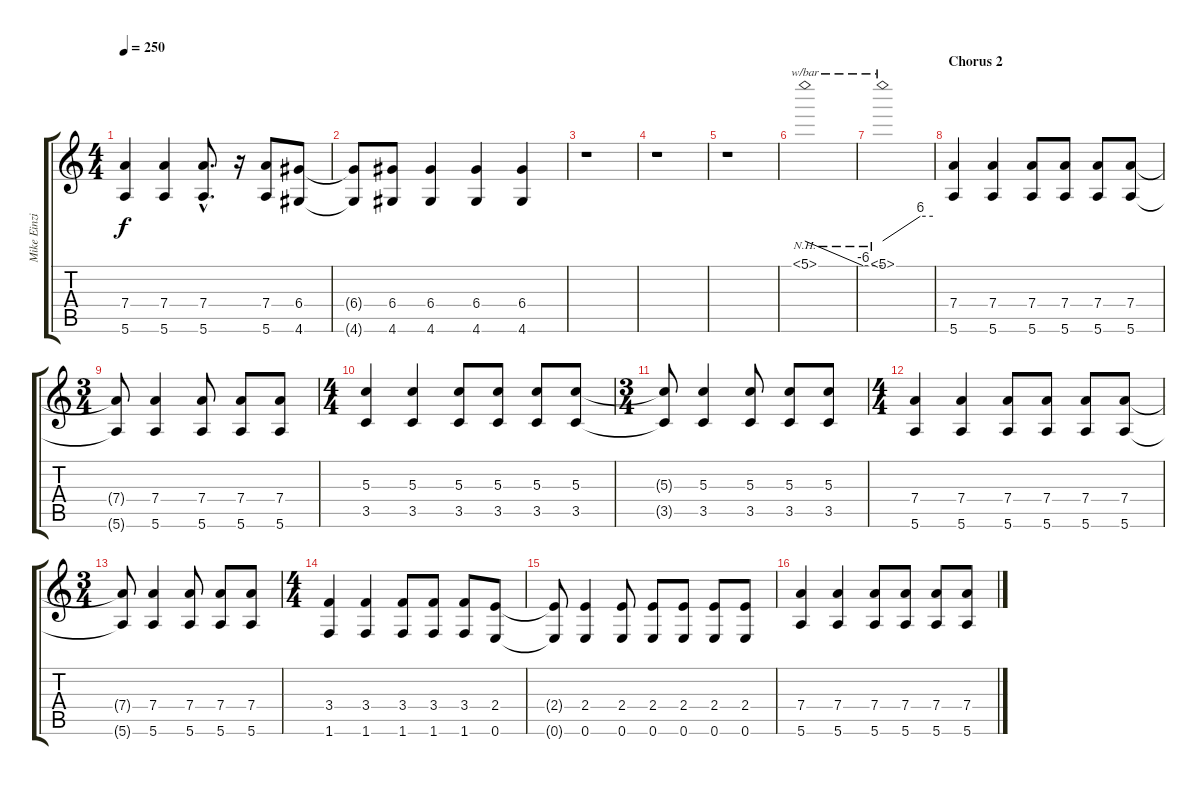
\track ("Mike Einzinger" "Mike Einzi") {instrument overdrivenguitar}
\staff {score tabs}
\tuning (E4 B3 G3 D3 A2 E2) {hide}
\ts (4 4)
\tempo 250
\clef g2
\ks c
(7.4 5.6).4{dy f} (7.4 5.6).4 (7.4{hac} 5.6{hac}).8{d} r.16 (7.4 5.6).8 (6.4 4.6).8 |
(6.4{t} 4.6{t}).8 (6.4 4.6).8 (6.4 4.6).4 (6.4 4.6).4 (6.4 4.6).4 |
r.1 |
r.1 |
r.1 |
5.1{nh}.1{tbe (custom default 0 0 45 -24 60 -24)} |
5.1{nh}.1{tbe (custom default 0 0 45 24 60 24)} |
\section ("" "Chorus 2")
(7.4 5.6).4{volume 13 instrument overdrivenguitar} (7.4 5.6).4 (7.4 5.6).8 (7.4 5.6).8 (7.4 5.6).8 (7.4 5.6).8 |
\ts (3 4)
(7.4{t} 5.6{t}).8 (7.4 5.6).4 (7.4 5.6).8 (7.4 5.6).8 (7.4 5.6).8 |
\ts (4 4)
(5.3 3.5).4 (5.3 3.5).4 (5.3 3.5).8 (5.3 3.5).8 (5.3 3.5).8 (5.3 3.5).8 |
\ts (3 4)
(5.3{t} 3.5{t}).8 (5.3 3.5).4 (5.3 3.5).8 (5.3 3.5).8 (5.3 3.5).8 |
\ts (4 4)
(7.4 5.6).4 (7.4 5.6).4 (7.4 5.6).8 (7.4 5.6).8 (7.4 5.6).8 (7.4 5.6).8 |
\ts (3 4)
(7.4{t} 5.6{t}).8 (7.4 5.6).4 (7.4 5.6).8 (7.4 5.6).8 (7.4 5.6).8 |
\ts (4 4)
(3.4 1.6).4 (3.4 1.6).4 (3.4 1.6).8 (3.4 1.6).8 (3.4 1.6).8 (2.4 0.6).8 |
(2.4{t} 0.6{t}).8 (2.4 0.6).4 (2.4 0.6).8 (2.4 0.6).8 (2.4 0.6).8 (2.4 0.6).8 (2.4 0.6).8 |
(7.4 5.6).4{instrument overdrivenguitar} (7.4 5.6).4 (7.4 5.6).8 (7.4 5.6).8 (7.4 5.6).8 (7.4 5.6).8
